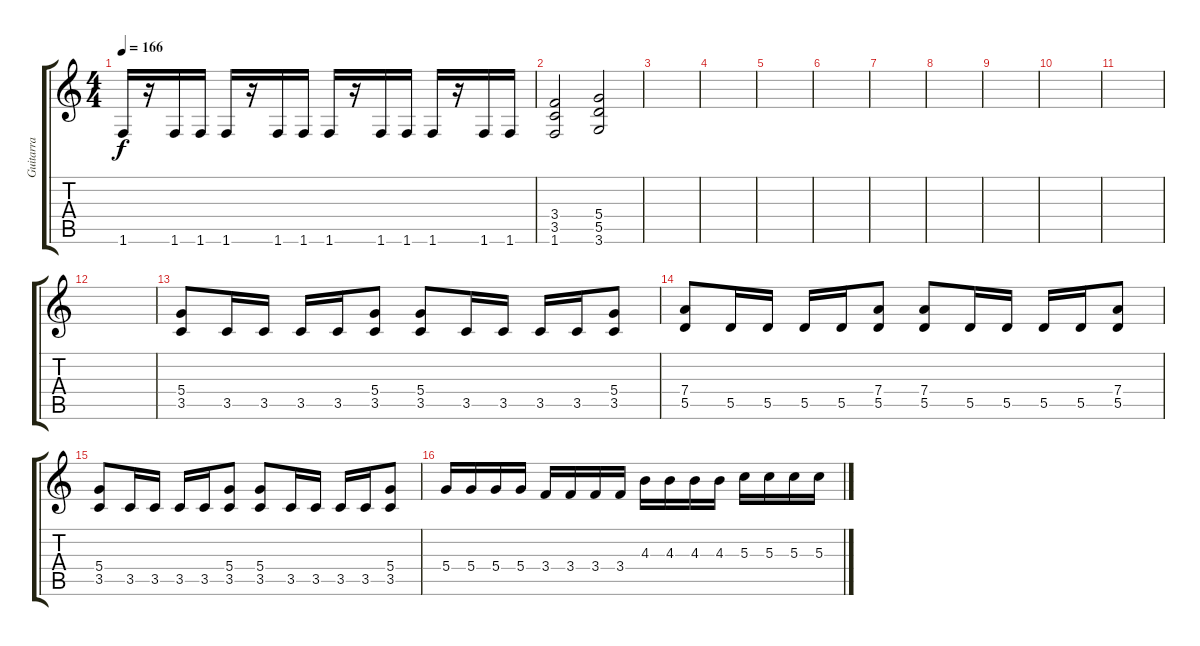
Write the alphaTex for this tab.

\track ("Guitarra" "Guitarra") {instrument distortionguitar}
\staff {score tabs}
\tuning (E4 B3 G3 D3 A2 E2) {hide}
\ts (4 4)
\tempo 166
\clef g2
\ks c
1.6.16{dy f} r.16 1.6.16 1.6.16 1.6.16 r.16 1.6.16 1.6.16 1.6.16 r.16 1.6.16 1.6.16 1.6.16 r.16 1.6.16 1.6.16 |
(3.4 3.5 1.6).2 (5.4 5.5 3.6).2 |
|
|
|
|
|
|
|
|
|
|
(5.4 3.5).8 3.5.16 3.5.16 3.5.16 3.5.16 (5.4 3.5).8 (5.4 3.5).8 3.5.16 3.5.16 3.5.16 3.5.16 (5.4 3.5).8 |
(7.4 5.5).8 5.5.16 5.5.16 5.5.16 5.5.16 (7.4 5.5).8 (7.4 5.5).8 5.5.16 5.5.16 5.5.16 5.5.16 (7.4 5.5).8 |
(5.4 3.5).8 3.5.16 3.5.16 3.5.16 3.5.16 (5.4 3.5).8 (5.4 3.5).8 3.5.16 3.5.16 3.5.16 3.5.16 (5.4 3.5).8 |
5.4.16 5.4.16 5.4.16 5.4.16 3.4.16 3.4.16 3.4.16 3.4.16 4.3.16 4.3.16 4.3.16 4.3.16 5.3.16 5.3.16 5.3.16 5.3.16
